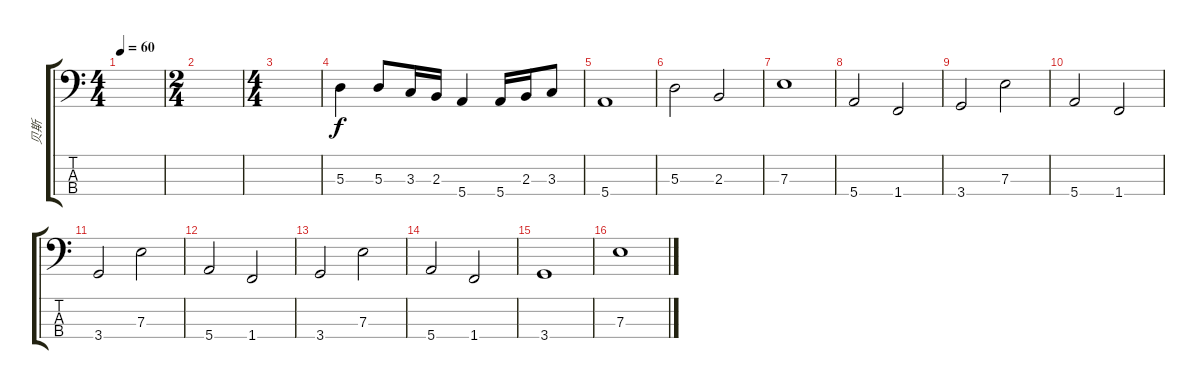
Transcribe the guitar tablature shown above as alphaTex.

\track ("贝斯" "贝斯") {instrument electricbassfinger}
\staff {score tabs}
\tuning (G2 D2 A1 E1) {hide}
\ts (4 4)
\tempo 60
\clef f4
\ks c
|
\ts (2 4)
|
\ts (4 4)
|
5.3.4 5.3.8 3.3.16 2.3.16 5.4.4 5.4.16 2.3.16 3.3.8 |
5.4.1 |
5.3.2 2.3.2 |
7.3.1 |
5.4.2 1.4.2 |
3.4.2 7.3.2 |
5.4.2 1.4.2 |
3.4.2 7.3.2 |
5.4.2 1.4.2 |
3.4.2 7.3.2 |
5.4.2 1.4.2 |
3.4.1 |
7.3.1
